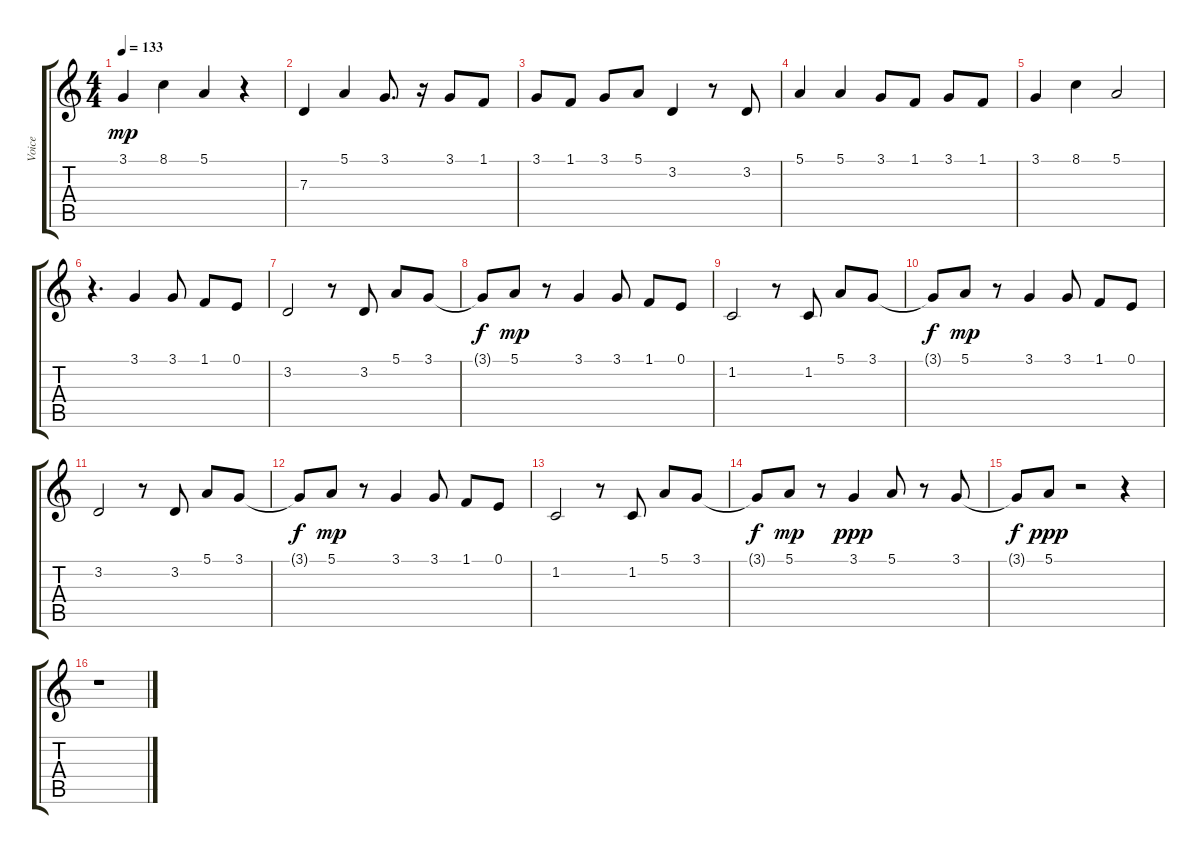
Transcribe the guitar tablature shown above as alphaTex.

\track ("Voice" "Voice") {instrument lead8bassandlead}
\staff {score tabs}
\tuning (E4 B3 G3 D3 A2 E2) {hide}
\ts (4 4)
\tempo 133
\clef g2
\ks c
3.1.4{dy mp} 8.1.4 5.1.4 r.4 |
7.3.4 5.1.4 3.1.8{d} r.16 3.1.8 1.1.8 |
3.1.8 1.1.8 3.1.8 5.1.8 3.2.4 r.8 3.2.8 |
5.1.4 5.1.4 3.1.8 1.1.8 3.1.8 1.1.8 |
3.1.4 8.1.4 5.1.2 |
r.4{d} 3.1.4 3.1.8 1.1.8 0.1.8 |
3.2.2 r.8 3.2.8 5.1.8 3.1.8 |
3.1{t}.8{dy f} 5.1.8{dy mp} r.8 3.1.4 3.1.8 1.1.8 0.1.8 |
1.2.2 r.8 1.2.8 5.1.8 3.1.8 |
3.1{t}.8{dy f} 5.1.8{dy mp} r.8 3.1.4 3.1.8 1.1.8 0.1.8 |
3.2.2 r.8 3.2.8 5.1.8 3.1.8 |
3.1{t}.8{dy f} 5.1.8{dy mp} r.8 3.1.4 3.1.8 1.1.8 0.1.8 |
1.2.2 r.8 1.2.8 5.1.8 3.1.8 |
3.1{t}.8{dy f} 5.1.8{dy mp} r.8 3.1.4{dy ppp balance 16} 5.1.8 r.8 3.1.8{balance 0} |
3.1{t}.8{dy f} 5.1.8{dy ppp} r.2 r.4 |
r.1
